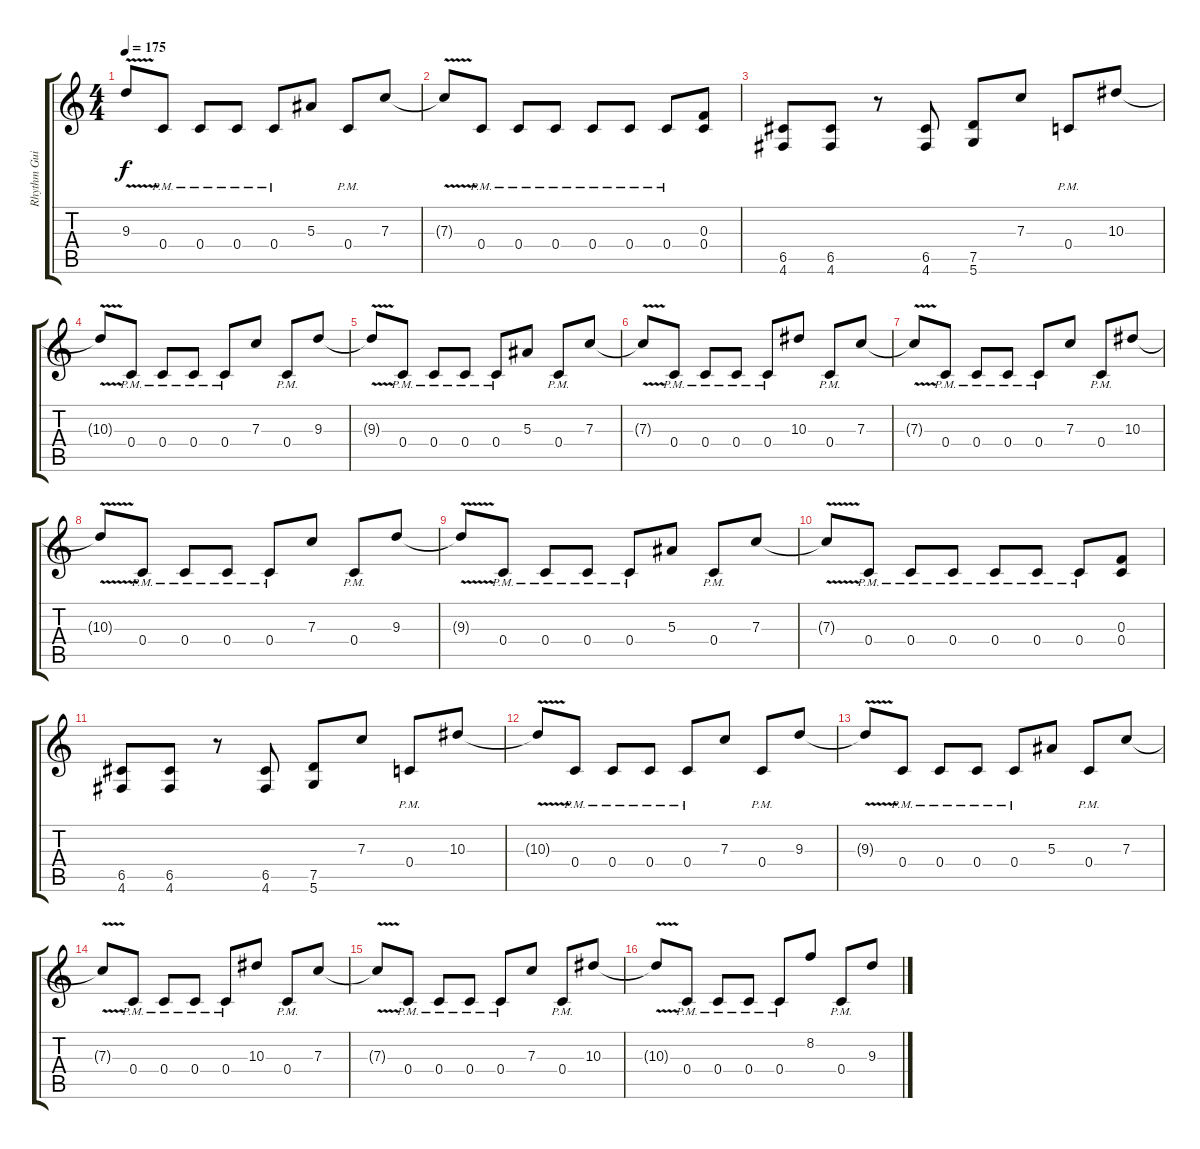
\track ("Rhythm Guitar" "Rhythm Gui") {instrument distortionguitar}
\staff {score tabs}
\tuning (D4 A3 F3 C3 G2 D2) {hide}
\ts (4 4)
\tempo 175
\clef g2
\ks c
9.3{v t}.8{dy f} 0.4{pm}.8 0.4{pm}.8 0.4{pm}.8 0.4{pm}.8 5.3.8 0.4{pm}.8 7.3.8 |
7.3{v t}.8 0.4{pm}.8 0.4{pm}.8 0.4{pm}.8 0.4{pm}.8 0.4{pm}.8 0.4{pm}.8 (0.3 0.4).8 |
(6.5 4.6).8 (6.5 4.6).8 r.8 (6.5 4.6).8 (7.5 5.6).8 7.3.8 0.4{pm}.8 10.3.8 |
10.3{v t}.8 0.4{pm}.8 0.4{pm}.8 0.4{pm}.8 0.4{pm}.8 7.3.8 0.4{pm}.8 9.3.8 |
9.3{v t}.8 0.4{pm}.8 0.4{pm}.8 0.4{pm}.8 0.4{pm}.8 5.3.8 0.4{pm}.8 7.3.8 |
7.3{v t}.8 0.4{pm}.8 0.4{pm}.8 0.4{pm}.8 0.4{pm}.8 10.3.8 0.4{pm}.8 7.3.8 |
7.3{v t}.8 0.4{pm}.8 0.4{pm}.8 0.4{pm}.8 0.4{pm}.8 7.3.8 0.4{pm}.8 10.3.8 |
10.3{v t}.8 0.4{pm}.8 0.4{pm}.8 0.4{pm}.8 0.4{pm}.8 7.3.8 0.4{pm}.8 9.3.8 |
9.3{v t}.8 0.4{pm}.8 0.4{pm}.8 0.4{pm}.8 0.4{pm}.8 5.3.8 0.4{pm}.8 7.3.8 |
7.3{v t}.8 0.4{pm}.8 0.4{pm}.8 0.4{pm}.8 0.4{pm}.8 0.4{pm}.8 0.4{pm}.8 (0.3 0.4).8 |
(6.5 4.6).8 (6.5 4.6).8 r.8 (6.5 4.6).8 (7.5 5.6).8 7.3.8 0.4{pm}.8 10.3.8 |
10.3{v t}.8 0.4{pm}.8 0.4{pm}.8 0.4{pm}.8 0.4{pm}.8 7.3.8 0.4{pm}.8 9.3.8 |
9.3{v t}.8 0.4{pm}.8 0.4{pm}.8 0.4{pm}.8 0.4{pm}.8 5.3.8 0.4{pm}.8 7.3.8 |
7.3{v t}.8 0.4{pm}.8 0.4{pm}.8 0.4{pm}.8 0.4{pm}.8 10.3.8 0.4{pm}.8 7.3.8 |
7.3{v t}.8 0.4{pm}.8 0.4{pm}.8 0.4{pm}.8 0.4{pm}.8 7.3.8 0.4{pm}.8 10.3.8 |
10.3{v t}.8 0.4{pm}.8 0.4{pm}.8 0.4{pm}.8 0.4{pm}.8 8.2.8 0.4{pm}.8 9.3.8
